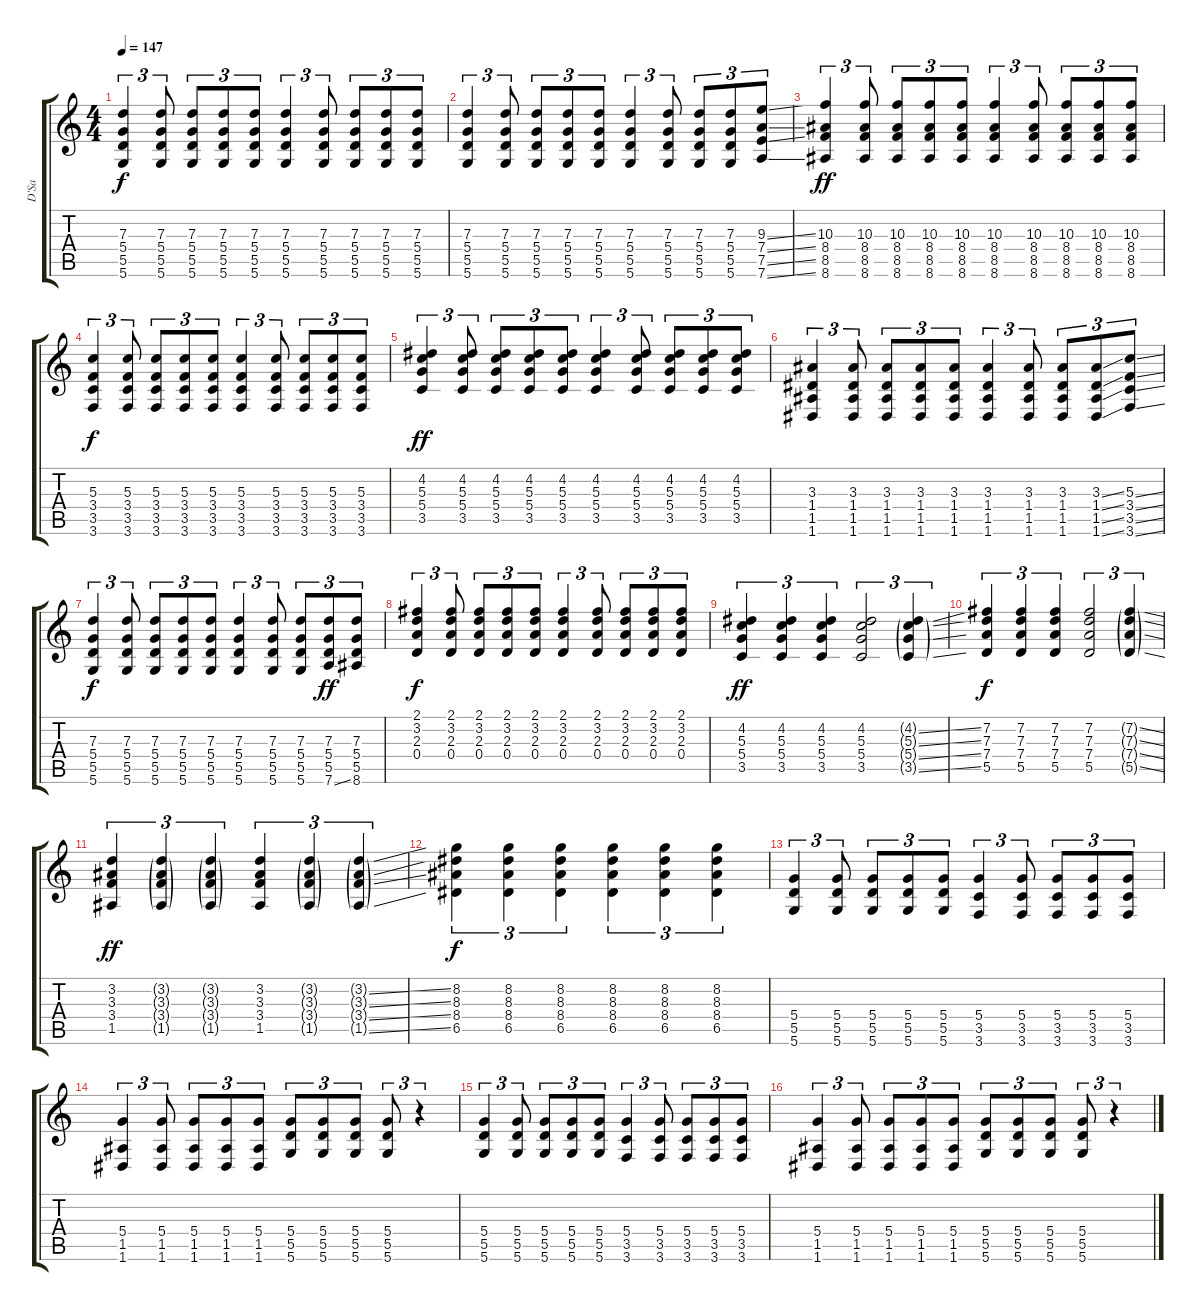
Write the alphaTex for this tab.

\track ("D'Sa" "D'Sa") {instrument overdrivenguitar}
\staff {score tabs}
\tuning (E4 B3 G3 D3 A2 D2) {hide}
\ts (4 4)
\tempo 147
\clef g2
\ks c
(7.3 5.4 5.5 5.6).4{tu (3 2) dy f} (7.3 5.4 5.5 5.6).8{tu (3 2)} (7.3 5.4 5.5 5.6).8{tu (3 2)} (7.3 5.4 5.5 5.6).8{tu (3 2)} (7.3 5.4 5.5 5.6).8{tu (3 2)} (7.3 5.4 5.5 5.6).4{tu (3 2)} (7.3 5.4 5.5 5.6).8{tu (3 2)} (7.3 5.4 5.5 5.6).8{tu (3 2)} (7.3 5.4 5.5 5.6).8{tu (3 2)} (7.3 5.4 5.5 5.6).8{tu (3 2)} |
(7.3 5.4 5.5 5.6).4{tu (3 2)} (7.3 5.4 5.5 5.6).8{tu (3 2)} (7.3 5.4 5.5 5.6).8{tu (3 2)} (7.3 5.4 5.5 5.6).8{tu (3 2)} (7.3 5.4 5.5 5.6).8{tu (3 2)} (7.3 5.4 5.5 5.6).4{tu (3 2)} (7.3 5.4 5.5 5.6).8{tu (3 2)} (7.3 5.4 5.5 5.6).8{tu (3 2)} (7.3 5.4 5.5 5.6).8{tu (3 2)} (9.3{ss} 7.4{ss} 7.5{ss} 7.6{ss}).8{tu (3 2)} |
(10.3 8.4 8.5 8.6).4{tu (3 2) dy ff} (10.3 8.4 8.5 8.6).8{tu (3 2)} (10.3 8.4 8.5 8.6).8{tu (3 2)} (10.3 8.4 8.5 8.6).8{tu (3 2)} (10.3 8.4 8.5 8.6).8{tu (3 2)} (10.3 8.4 8.5 8.6).4{tu (3 2)} (10.3 8.4 8.5 8.6).8{tu (3 2)} (10.3 8.4 8.5 8.6).8{tu (3 2)} (10.3 8.4 8.5 8.6).8{tu (3 2)} (10.3 8.4 8.5 8.6).8{tu (3 2)} |
(5.3 3.4 3.5 3.6).4{tu (3 2) dy f} (5.3 3.4 3.5 3.6).8{tu (3 2)} (5.3 3.4 3.5 3.6).8{tu (3 2)} (5.3 3.4 3.5 3.6).8{tu (3 2)} (5.3 3.4 3.5 3.6).8{tu (3 2)} (5.3 3.4 3.5 3.6).4{tu (3 2)} (5.3 3.4 3.5 3.6).8{tu (3 2)} (5.3 3.4 3.5 3.6).8{tu (3 2)} (5.3 3.4 3.5 3.6).8{tu (3 2)} (5.3 3.4 3.5 3.6).8{tu (3 2)} |
(4.2 5.3 5.4 3.5).4{tu (3 2) dy ff} (4.2 5.3 5.4 3.5).8{tu (3 2)} (4.2 5.3 5.4 3.5).8{tu (3 2)} (4.2 5.3 5.4 3.5).8{tu (3 2)} (4.2 5.3 5.4 3.5).8{tu (3 2)} (4.2 5.3 5.4 3.5).4{tu (3 2)} (4.2 5.3 5.4 3.5).8{tu (3 2)} (4.2 5.3 5.4 3.5).8{tu (3 2)} (4.2 5.3 5.4 3.5).8{tu (3 2)} (4.2 5.3 5.4 3.5).8{tu (3 2)} |
(3.3 1.4 1.5 1.6).4{tu (3 2)} (3.3 1.4 1.5 1.6).8{tu (3 2)} (3.3 1.4 1.5 1.6).8{tu (3 2)} (3.3 1.4 1.5 1.6).8{tu (3 2)} (3.3 1.4 1.5 1.6).8{tu (3 2)} (3.3 1.4 1.5 1.6).4{tu (3 2)} (3.3 1.4 1.5 1.6).8{tu (3 2)} (3.3 1.4 1.5 1.6).8{tu (3 2)} (3.3{ss} 1.4{ss} 1.5{ss} 1.6{ss}).8{tu (3 2)} (5.3{ss} 3.4{ss} 3.5{ss} 3.6{ss}).8{tu (3 2)} |
(7.3 5.4 5.5 5.6).4{tu (3 2) dy f} (7.3 5.4 5.5 5.6).8{tu (3 2)} (7.3 5.4 5.5 5.6).8{tu (3 2)} (7.3 5.4 5.5 5.6).8{tu (3 2)} (7.3 5.4 5.5 5.6).8{tu (3 2)} (7.3 5.4 5.5 5.6).4{tu (3 2)} (7.3 5.4 5.5 5.6).8{tu (3 2)} (7.3 5.4 5.5 5.6).8{tu (3 2)} (7.3 5.4 5.5 7.6{ss}).8{tu (3 2) dy ff} (7.3 5.4 5.5 8.6).8{tu (3 2)} |
(2.1 3.2 2.3 0.4).4{tu (3 2) dy f} (2.1 3.2 2.3 0.4).8{tu (3 2)} (2.1 3.2 2.3 0.4).8{tu (3 2)} (2.1 3.2 2.3 0.4).8{tu (3 2)} (2.1 3.2 2.3 0.4).8{tu (3 2)} (2.1 3.2 2.3 0.4).4{tu (3 2)} (2.1 3.2 2.3 0.4).8{tu (3 2)} (2.1 3.2 2.3 0.4).8{tu (3 2)} (2.1 3.2 2.3 0.4).8{tu (3 2)} (2.1 3.2 2.3 0.4).8{tu (3 2)} |
(4.2 5.3 5.4 3.5).4{tu (3 2) dy ff} (4.2 5.3 5.4 3.5).4{tu (3 2)} (4.2 5.3 5.4 3.5).4{tu (3 2)} (4.2 5.3 5.4 3.5).2{tu (3 2)} (4.2{ss g} 5.3{ss g} 5.4{ss g} 3.5{ss g}).4{tu (3 2)} |
(7.2 7.3 7.4 5.5).4{tu (3 2) dy f} (7.2 7.3 7.4 5.5).4{tu (3 2)} (7.2 7.3 7.4 5.5).4{tu (3 2)} (7.2 7.3 7.4 5.5).2{tu (3 2)} (7.2{ss g} 7.3{ss g} 7.4{ss g} 5.5{ss g}).4{tu (3 2)} |
(3.2 3.3 3.4 1.5).4{tu (3 2) dy ff} (3.2{g} 3.3{g} 3.4{g} 1.5{g}).4{tu (3 2)} (3.2{g} 3.3{g} 3.4{g} 1.5{g}).4{tu (3 2)} (3.2 3.3 3.4 1.5).4{tu (3 2)} (3.2{g} 3.3{g} 3.4{g} 1.5{g}).4{tu (3 2)} (3.2{ss g} 3.3{ss g} 3.4{ss g} 1.5{ss g}).4{tu (3 2)} |
(8.2 8.3 8.4 6.5).4{tu (3 2) dy f} (8.2 8.3 8.4 6.5).4{tu (3 2)} (8.2 8.3 8.4 6.5).4{tu (3 2)} (8.2 8.3 8.4 6.5).4{tu (3 2)} (8.2 8.3 8.4 6.5).4{tu (3 2)} (8.2 8.3 8.4 6.5).4{tu (3 2)} |
(5.4 5.5 5.6).4{tu (3 2)} (5.4 5.5 5.6).8{tu (3 2)} (5.4 5.5 5.6).8{tu (3 2)} (5.4 5.5 5.6).8{tu (3 2)} (5.4 5.5 5.6).8{tu (3 2)} (5.4 3.5 3.6).4{tu (3 2)} (5.4 3.5 3.6).8{tu (3 2)} (5.4 3.5 3.6).8{tu (3 2)} (5.4 3.5 3.6).8{tu (3 2)} (5.4 3.5 3.6).8{tu (3 2)} |
(5.4 1.5 1.6).4{tu (3 2)} (5.4 1.5 1.6).8{tu (3 2)} (5.4 1.5 1.6).8{tu (3 2)} (5.4 1.5 1.6).8{tu (3 2)} (5.4 1.5 1.6).8{tu (3 2)} (5.4 5.5 5.6).8{tu (3 2)} (5.4 5.5 5.6).8{tu (3 2)} (5.4 5.5 5.6).8{tu (3 2)} (5.4 5.5 5.6).8{tu (3 2)} r.4{tu (3 2)} |
(5.4 5.5 5.6).4{tu (3 2)} (5.4 5.5 5.6).8{tu (3 2)} (5.4 5.5 5.6).8{tu (3 2)} (5.4 5.5 5.6).8{tu (3 2)} (5.4 5.5 5.6).8{tu (3 2)} (5.4 3.5 3.6).4{tu (3 2)} (5.4 3.5 3.6).8{tu (3 2)} (5.4 3.5 3.6).8{tu (3 2)} (5.4 3.5 3.6).8{tu (3 2)} (5.4 3.5 3.6).8{tu (3 2)} |
(5.4 1.5 1.6).4{tu (3 2)} (5.4 1.5 1.6).8{tu (3 2)} (5.4 1.5 1.6).8{tu (3 2)} (5.4 1.5 1.6).8{tu (3 2)} (5.4 1.5 1.6).8{tu (3 2)} (5.4 5.5 5.6).8{tu (3 2)} (5.4 5.5 5.6).8{tu (3 2)} (5.4 5.5 5.6).8{tu (3 2)} (5.4 5.5 5.6).8{tu (3 2)} r.4{tu (3 2)}
